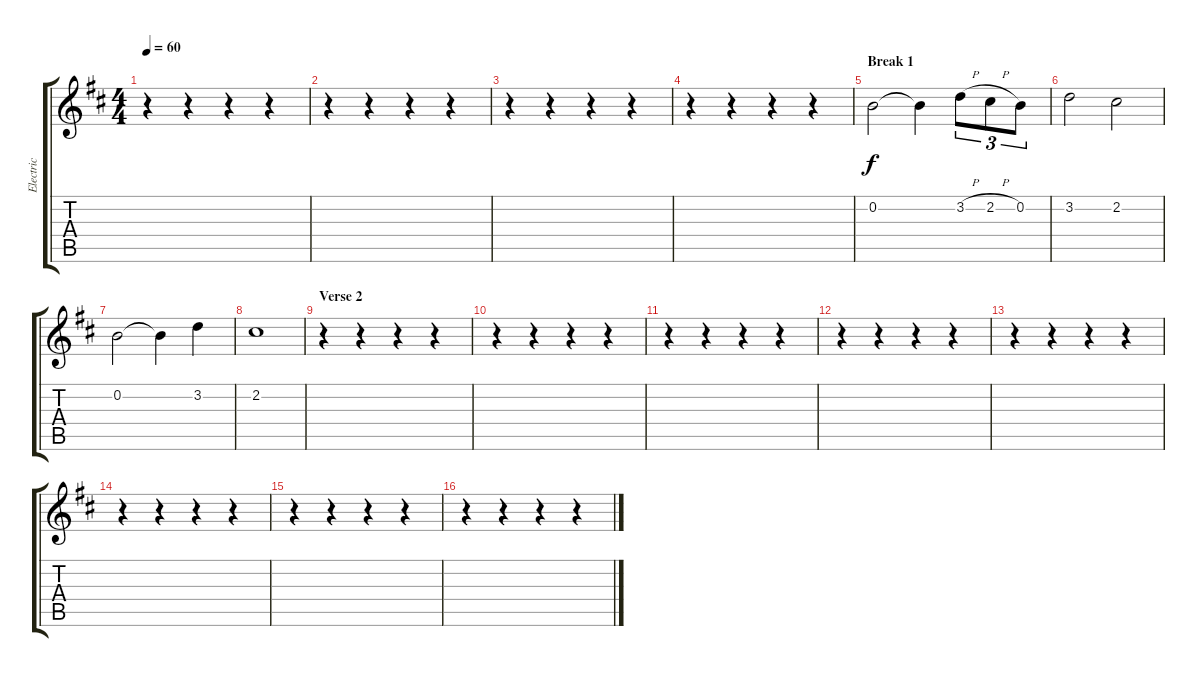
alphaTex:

\track ("Electric" "Electric") {instrument overdrivenguitar}
\staff {score tabs}
\tuning (E4 B3 G3 D3 A2 E2) {hide}
\ts (4 4)
\tempo 60
\clef g2
\ks bminor
r.4{dy f} r.4 r.4 r.4 |
r.4 r.4 r.4 r.4 |
r.4 r.4 r.4 r.4 |
r.4 r.4 r.4 r.4 |
\section ("" "Break 1")
0.2.2{volume 16} 0.2{t}.4 3.2{h}.8{tu (3 2)} 2.2{h}.8{tu (3 2)} 0.2.8{tu (3 2)} |
3.2.2 2.2.2 |
0.2.2 0.2{t}.4 3.2.4 |
2.2.1 |
\section ("" "Verse 2")
r.4{volume 11} r.4 r.4 r.4 |
r.4 r.4 r.4 r.4 |
r.4 r.4 r.4 r.4 |
r.4 r.4 r.4 r.4 |
r.4 r.4 r.4 r.4 |
r.4 r.4 r.4 r.4 |
r.4 r.4 r.4 r.4 |
r.4 r.4 r.4 r.4
